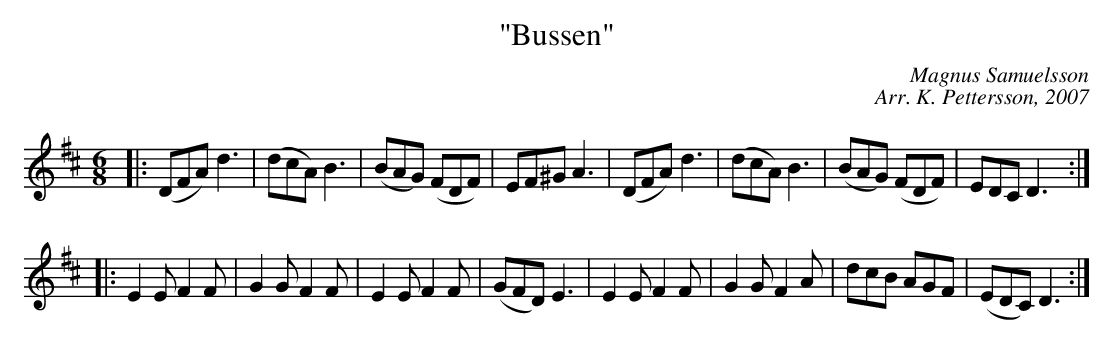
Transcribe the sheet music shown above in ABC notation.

X:1
T:"Bussen"
C:Magnus Samuelsson
C:Arr. K. Pettersson, 2007
M:6/8
L:1/8
K:D
|: (DFA) d3 | (dcA) B3 | (BAG) (FDF) | EF^G A3 | (DFA) d3 | (dcA) B3 | (BAG) (FDF) | EDC D3 :|
|: E2E F2F | G2G F2F | E2E F2F | (GFD) E3 | E2E F2F | G2G F2A | dcB AGF | (EDC) D3 :|
